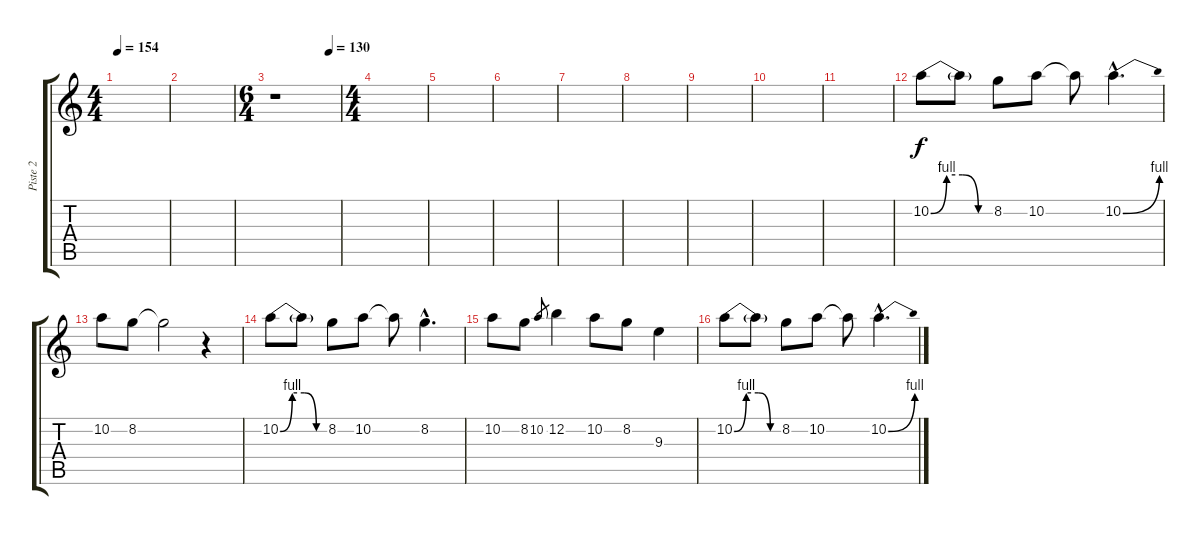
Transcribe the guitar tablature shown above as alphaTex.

\track ("Piste 2" "Piste 2") {instrument electricguitarjazz}
\staff {score tabs}
\tuning (E4 B3 G3 D3 A2 E2) {hide}
\ts (4 4)
\tempo 154
\clef g2
\ks c
|
|
\ts (6 4)
\tempo (130 0.8333333333333334)
r.1 |
\ts (4 4)
|
|
|
|
|
|
|
|
10.2{be (custom 0 0 15 4 30 4 45 0 60 0)}.8 10.2{t}.8 8.2.8 10.2.8 10.2{t}.8 10.2{be (bend 0 0 60 4) hac}.4{d} |
10.2.8 8.2.8 8.2{t}.2 r.4 |
10.2{be (custom 0 0 15 4 30 4 45 0 60 0)}.8 10.2{t}.8 8.2.8 10.2.8 10.2{t}.8 8.2{hac}.4{d} |
10.2.8 8.2.8 10.2.8{gr} 12.2.4 10.2.8 8.2.8 9.3.4 |
10.2{be (custom 0 0 15 4 30 4 45 0 60 0)}.8 10.2{t}.8 8.2.8 10.2.8 10.2{t}.8 10.2{be (bend 0 0 60 4) hac}.4{d}
